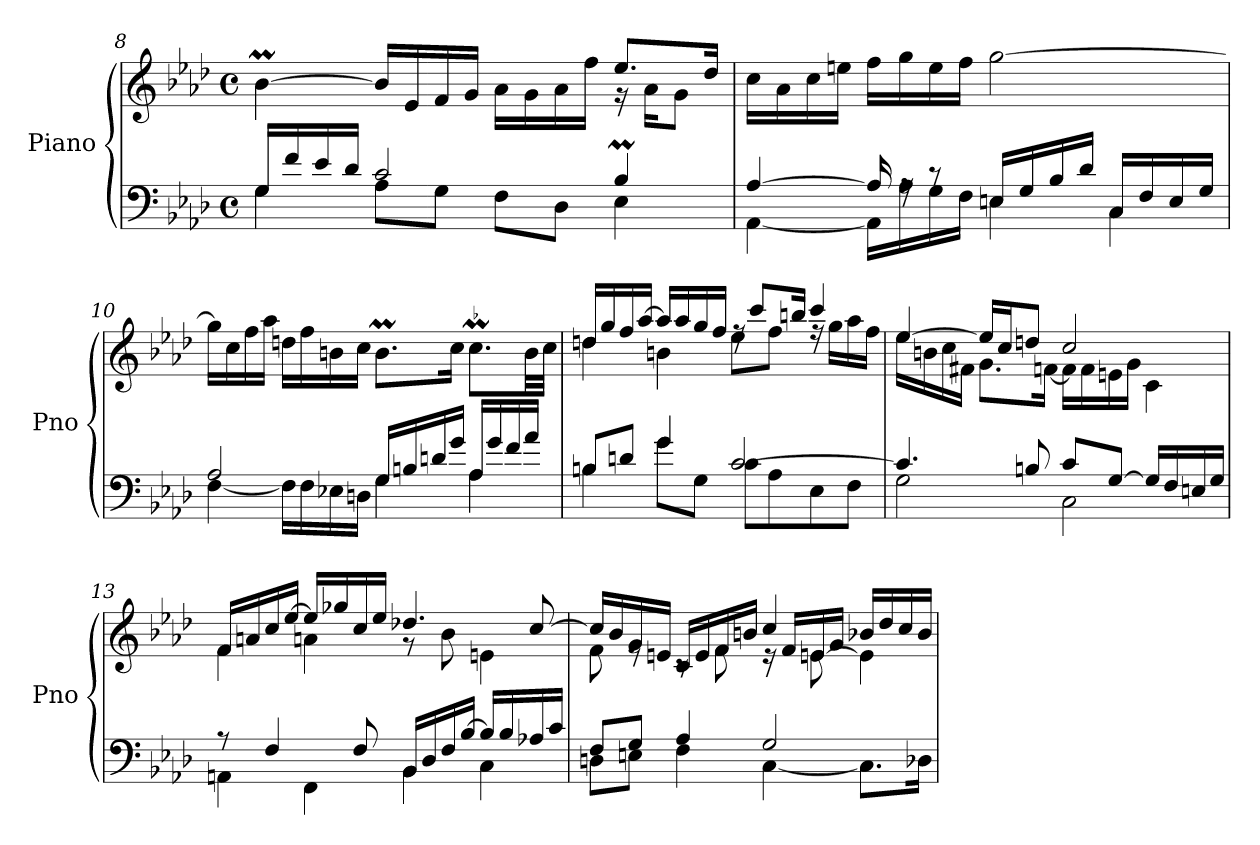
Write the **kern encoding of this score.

**kern	**kern
*part1	*part1
*staff2	*staff1
*I"Piano	*
*I'Pno	*
*clefF4	*clefG2
*k[b-e-a-d-]	*k[b-e-a-d-]
*M4/4	*M4/4
*met(c)	*met(c)
=8	=8
*^	*^
16G/LL	4G\	[4b-M\	2.ryy
16f/	.	.	.
16e-/	.	.	.
16d-/JJ	.	.	.
2c/	8A-\L	16b-/LL]	.
.	.	16e-/	.
.	8G\J	16f/	.
.	.	16g/JJ	.
.	8F\L	16a-\LL	.
.	.	16g\	.
.	8D-\J	16a-\	.
.	.	16ff\JJ	.
4B-M/	4E-\	8.ee-/L	16r
.	.	.	16a-\KL
.	.	.	8g\J
.	.	16dd-/Jk	.
*	*	*v	*v
!!LO:PB:g=z
=9	=9	=9
[4A-/	[4AA-\	16cc\LL
.	.	16a-\
.	.	16cc\
.	.	16een\JJ
16A-/]	16AA-\LL]	16ff\LL
16rA	16A-\	16gg\
8rc	16G\	16ee\
.	16F\JJ	16ff\JJ
16En/LL	4E\	[2gg\
16G/	.	.
16B-/	.	.
16d-/JJ	.	.
16C/LL	4C\	.
16F/	.	.
16E/	.	.
16G/JJ	.	.
=10	=10	=10
2A-/	[4F\	16gg\LL]
.	.	16cc\
.	.	16ff\
.	.	16aa-\JJ
.	16F\LL]	16ddn\LL
.	16F\	16ff\
.	16E-X\	16bn\
.	16Dn\JJ	16cc\JJ
16G/LL	4G\	8.bm\L
16Bn/	.	.
16dn/	.	.
16g/JJ	.	16cc\Jk
16A-/LL	4A-\	8.ccm\L
16g/	.	.
16f/	.	.
16a-/JJ	.	32b\LL
.	.	32cc\JJJ
!!LO:LB:g=z
=11	=11	=11
*	*	*^
8Bn/L	4B\	16ddn/LL	4dd\
.	.	16gg/	.
8dn/J	.	16ff/	.
.	.	[16aa-/JJ	.
4g/	8g\L	16aa-/LL]	4bn\
.	.	16aa-/	.
.	8G\J	16gg/	.
.	.	16ff/JJ	.
[2c/	8c\L	16rff	8ee-\L
.	.	8ccc/L	.
.	8A-\	.	8ff\J
.	.	16bbn/Jk	.
.	8E-\	4ccc/	16rff
.	.	.	16gg\LL
.	8F\J	.	16aa-\
.	.	.	16ff\JJ
!!LO:PB:g=z	!!
=12	=12	=12	=12
4.c/]	2G\	[4ee-/	16ee-\LL
.	.	.	16bn\
.	.	.	16cc\
.	.	.	16f#X\JJ
.	.	16ee-/LL]	8.g\L
.	.	16cc/J	.
8Bn/	.	8ddn/J	.
.	.	.	[16fn\Jk
8c/L	2C\	2cc/	16f\LL]
.	.	.	16f\
[8G/J	.	.	16en\
.	.	.	16g\JJ
16G/LL]	.	.	4c\
16F/	.	.	.
16En/	.	.	.
16G/JJ	.	.	.
=13	=13	=13	=13
8r	4AAn\	16f/LL	4f\
.	.	16an/	.
4F/	.	16cc/	.
.	.	[16ee-/JJ	.
.	4FF\	16ee-/LL]	4an\
.	.	16gg-X/	.
8F/	.	16cc/	.
.	.	16ee-/JJ	.
16BB-/LL	4BB-\	4.dd-X/	8r
16D-/	.	.	.
16F/	.	.	8b-\
[16B-/JJ	.	.	.
16B-/LL]	4C\	.	4en\
16B-/	.	.	.
16A-X/	.	[8cc/	.
16c/JJ	.	.	.
!!LO:LB:g=z
=14	=14	=14	=14
*	*	*	*^
8F/L	8Dn\L	16cc/LL]	8f\	2ryy
.	.	16b-/	.	.
8G/J	8En\J	16g/	8re	.
.	.	16en/JJ	.	.
4A-/	4F\	16c/LL	8rc	.
.	.	16e/	.	.
.	.	16f/	8f\	.
.	.	16bn/JJ	.	.
2G/	[4C\	4cc/	16r	8reyy
.	.	.	16f/LL	.
.	.	.	16en/	[8e\
.	.	.	16g/JJ	.
.	8.C\L]	16b-X/LL	4ryy	4e\]
.	.	16dd-/	.	.
.	.	16cc/	.	.
.	16D-X\Jk	16b-/JJ	.	.
*v	*v	*	*	*
*	*v	*v	*v
=	=
*-	*-
